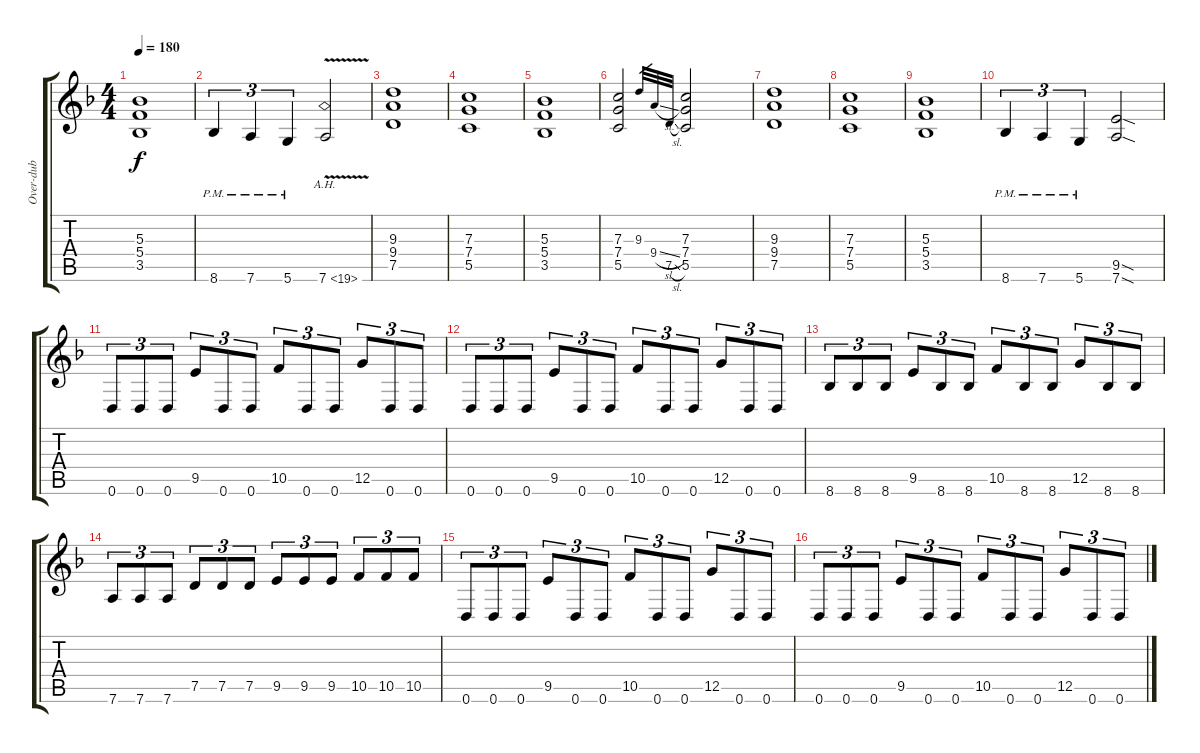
\track ("Over-dub" "Over-dub") {instrument overdrivenguitar}
\staff {score tabs}
\tuning (D4 A3 F3 C3 G2 D2) {hide}
\ts (4 4)
\tempo 180
\clef g2
\ks dminor
(5.3 5.4 3.5).1{dy f} |
8.6{pm}.4{tu (3 2)} 7.6{pm}.4{tu (3 2)} 5.6{pm}.4{tu (3 2)} 7.6{ah 12 v}.2 |
(9.3 9.4 7.5).1 |
(7.3 7.4 5.5).1 |
(5.3 5.4 3.5).1 |
(7.3 7.4 5.5).2 9.3.32{gr} 9.4{sl}.32{gr} 7.5{sl}.32{gr} (7.3 7.4 5.5).2 |
(9.3 9.4 7.5).1 |
(7.3 7.4 5.5).1 |
(5.3 5.4 3.5).1 |
8.6{pm}.4{tu (3 2)} 7.6{pm}.4{tu (3 2)} 5.6{pm}.4{tu (3 2)} (9.5{sod} 7.6{sod}).2 |
0.6.8{tu (3 2)} 0.6.8{tu (3 2)} 0.6.8{tu (3 2)} 9.5.8{tu (3 2)} 0.6.8{tu (3 2)} 0.6.8{tu (3 2)} 10.5.8{tu (3 2)} 0.6.8{tu (3 2)} 0.6.8{tu (3 2)} 12.5.8{tu (3 2)} 0.6.8{tu (3 2)} 0.6.8{tu (3 2)} |
0.6.8{tu (3 2)} 0.6.8{tu (3 2)} 0.6.8{tu (3 2)} 9.5.8{tu (3 2)} 0.6.8{tu (3 2)} 0.6.8{tu (3 2)} 10.5.8{tu (3 2)} 0.6.8{tu (3 2)} 0.6.8{tu (3 2)} 12.5.8{tu (3 2)} 0.6.8{tu (3 2)} 0.6.8{tu (3 2)} |
8.6.8{tu (3 2)} 8.6.8{tu (3 2)} 8.6.8{tu (3 2)} 9.5.8{tu (3 2)} 8.6.8{tu (3 2)} 8.6.8{tu (3 2)} 10.5.8{tu (3 2)} 8.6.8{tu (3 2)} 8.6.8{tu (3 2)} 12.5.8{tu (3 2)} 8.6.8{tu (3 2)} 8.6.8{tu (3 2)} |
7.6.8{tu (3 2)} 7.6.8{tu (3 2)} 7.6.8{tu (3 2)} 7.5.8{tu (3 2)} 7.5.8{tu (3 2)} 7.5.8{tu (3 2)} 9.5.8{tu (3 2)} 9.5.8{tu (3 2)} 9.5.8{tu (3 2)} 10.5.8{tu (3 2)} 10.5.8{tu (3 2)} 10.5.8{tu (3 2)} |
0.6.8{tu (3 2)} 0.6.8{tu (3 2)} 0.6.8{tu (3 2)} 9.5.8{tu (3 2)} 0.6.8{tu (3 2)} 0.6.8{tu (3 2)} 10.5.8{tu (3 2)} 0.6.8{tu (3 2)} 0.6.8{tu (3 2)} 12.5.8{tu (3 2)} 0.6.8{tu (3 2)} 0.6.8{tu (3 2)} |
0.6.8{tu (3 2)} 0.6.8{tu (3 2)} 0.6.8{tu (3 2)} 9.5.8{tu (3 2)} 0.6.8{tu (3 2)} 0.6.8{tu (3 2)} 10.5.8{tu (3 2)} 0.6.8{tu (3 2)} 0.6.8{tu (3 2)} 12.5.8{tu (3 2)} 0.6.8{tu (3 2)} 0.6.8{tu (3 2)}
